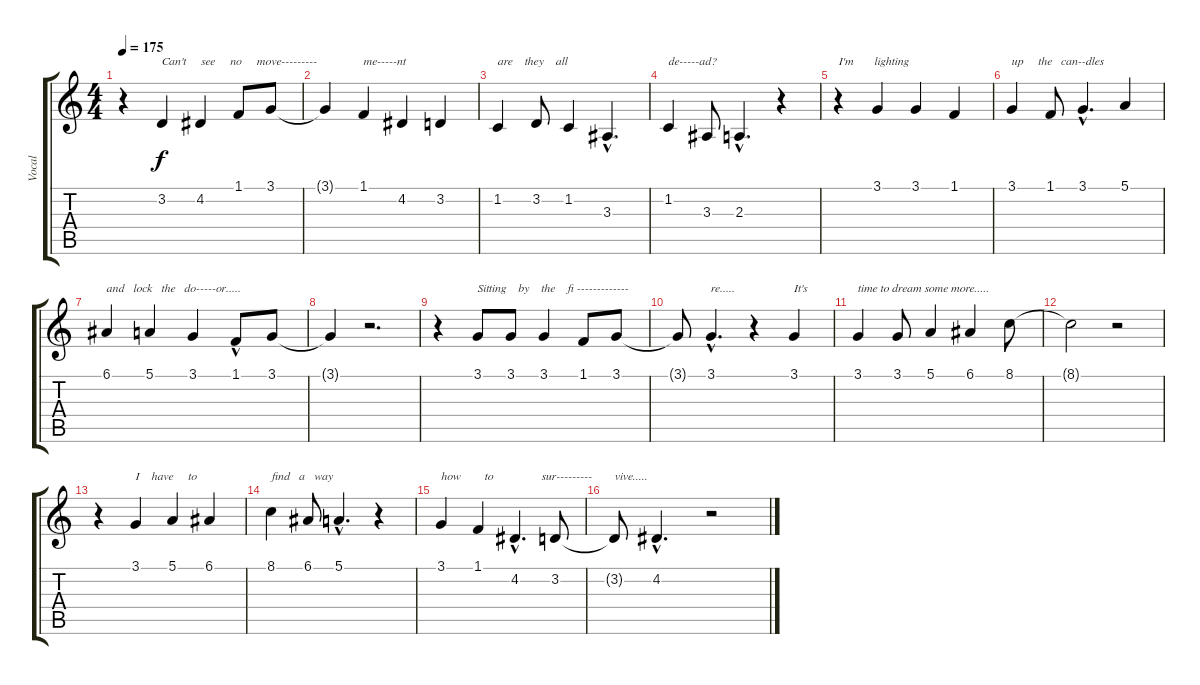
\track ("Vocal" "Vocal") {instrument violin}
\staff {score tabs}
\tuning (E4 B3 G3 D3 A2 E2) {hide}
\ts (4 4)
\tempo 175
\clef g2
\ks c
r.4{dy f} 3.2.4{txt "Can't     see     no     move---------"} 4.2.4 1.1.8 3.1.8 |
3.1{t}.4 1.1.4{txt "me-----nt"} 4.2.4 3.2.4 |
1.2.4{txt "are    they    all"} 3.2.8 1.2.4 3.3{hac}.4{d} |
1.2.4{txt "de-----ad?"} 3.3.8 2.3{hac}.4{d} r.4 |
r.4{txt "I'm       lighting"} 3.1.4 3.1.4 1.1.4 |
3.1.4{txt "up     the   can--dles"} 1.1.8 3.1{hac}.4{d} 5.1.4 |
6.1.4{txt "and   lock   the   do-----or....."} 5.1.4 3.1.4 1.1{hac}.8 3.1.8 |
3.1{t}.4 r.2{d} |
r.4 3.1.8{txt "Sitting    by    the    fi -------------"} 3.1.8 3.1.4 1.1.8 3.1.8 |
3.1{t}.8 3.1{hac}.4{d txt "re....."} r.4 3.1.4{txt "It's"} |
3.1.4{txt "time to dream some more....."} 3.1.8 5.1.4 6.1.4 8.1.8 |
8.1{t}.2 r.2 |
r.4 3.1.4{txt "I    have     to"} 5.1.4 6.1.4 |
8.1.4{txt "find   a   way"} 6.1.8 5.1{hac}.4{d} r.4 |
3.1.4{txt "how        to"} 1.1.4 4.2{hac}.4{d txt "         sur---------"} 3.2.8 |
3.2{t}.8{txt "vive....."} 4.2{hac}.4{d} r.2
